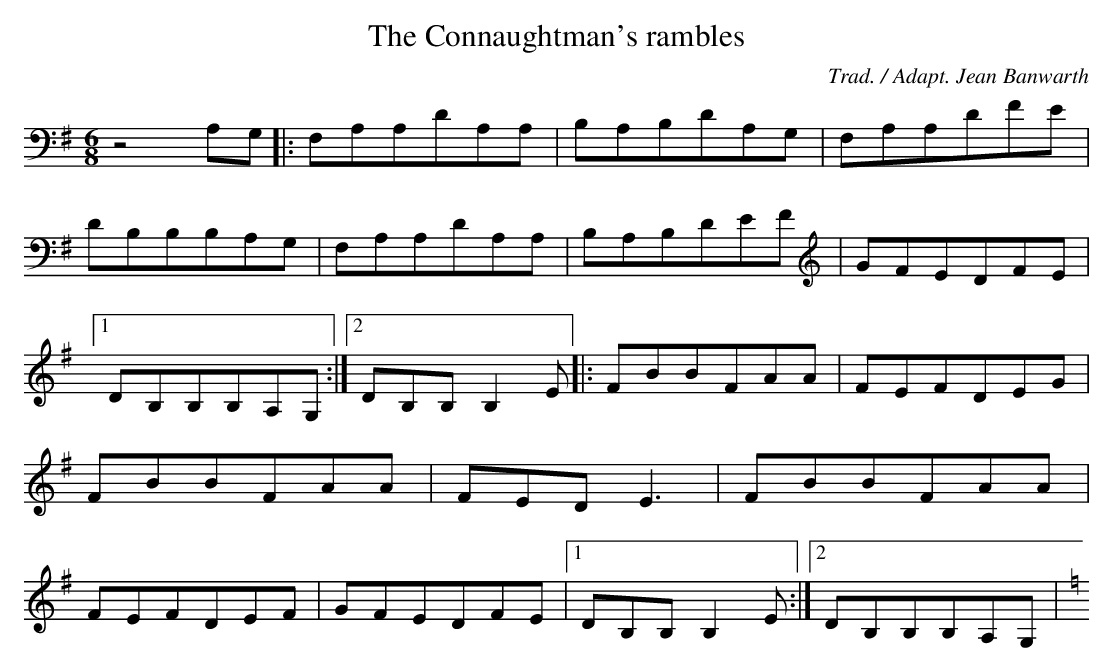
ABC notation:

X:1
T:The Connaughtman's rambles
C:Trad. / Adapt. Jean Banwarth
M:6/8
L:1/8
K:G
z4A,G,|:F,A,A,DA,A,|B,A,B,DA,G,|F,A,A,DFE|DB,B,B,A,G,|F,A,A,DA,A,|B,A,B,DEF|GFEDFE|1DB,B,B,A,G,:|2DB,B,B,2E|:FBBFAA|FEFDEG|FBBFAA|FEDE3|FBBFAA|FEFDEF| \
GFEDFE|1DB,B,B,2E:|2DB,B,B,A,G,| \
K:C
